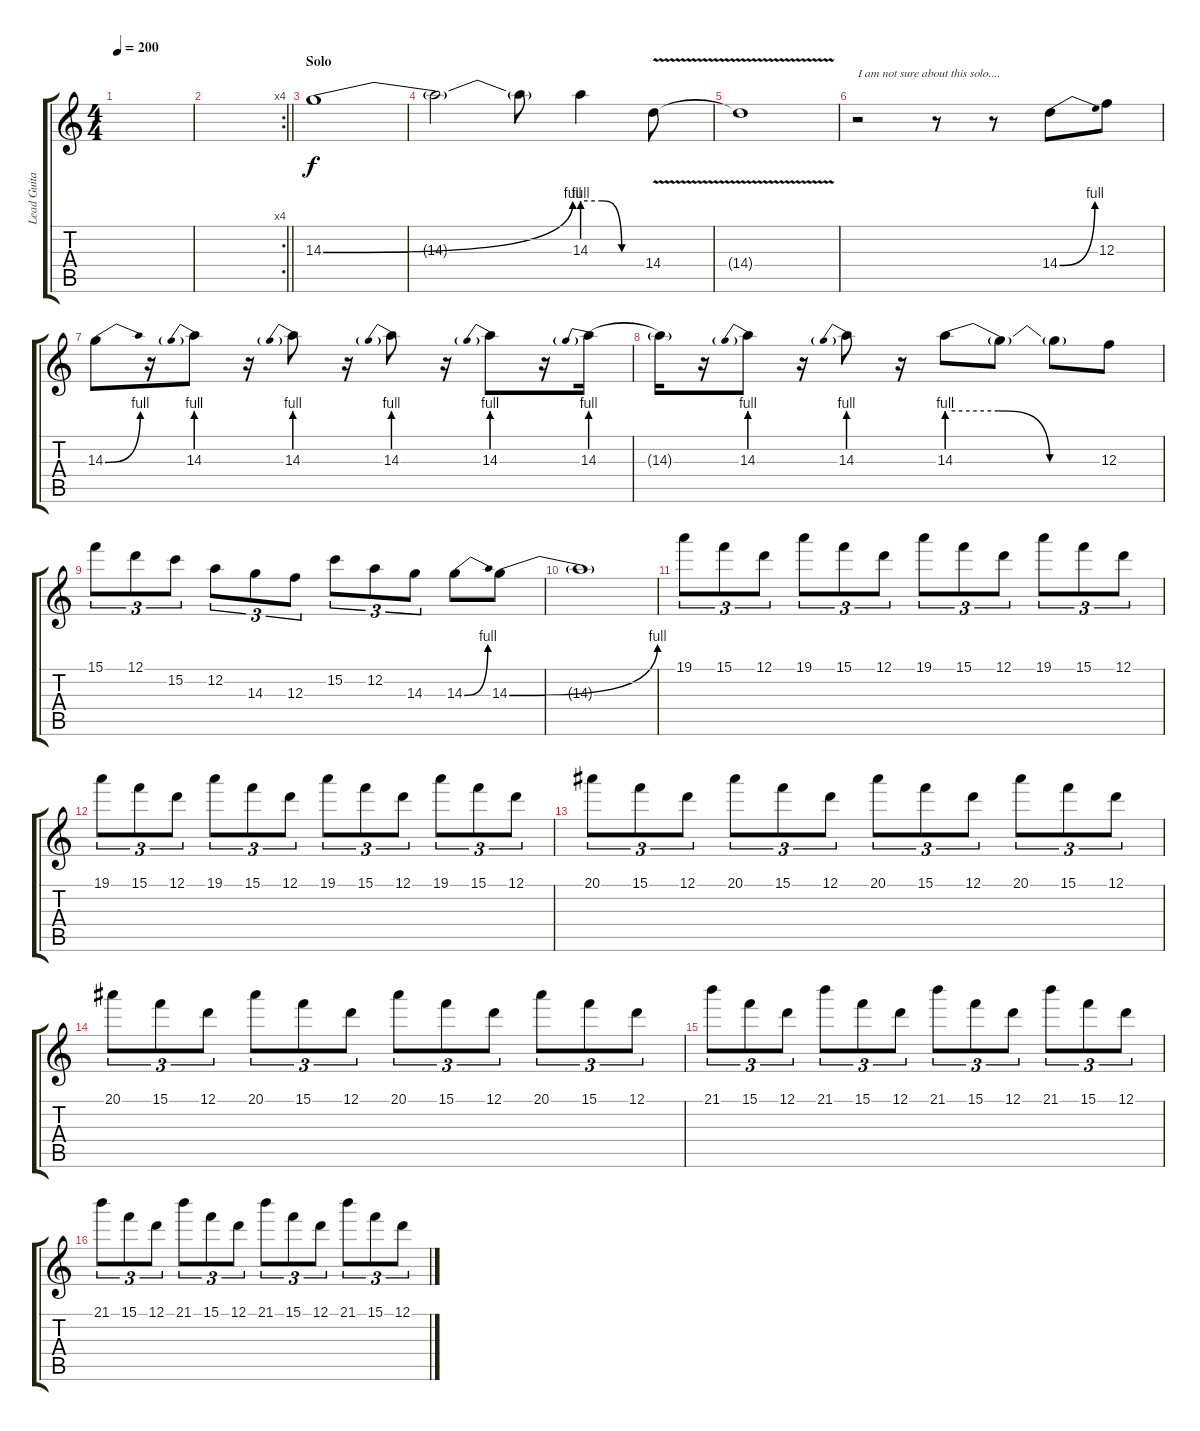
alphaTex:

\track ("Lead Guitar" "Lead Guita") {instrument distortionguitar}
\staff {score tabs}
\tuning (D4 A3 F3 C3 G2 D2) {hide}
\ts (4 4)
\tempo 200
\clef g2
\ks c
|
\rc 4
\barLineRight lightlight
|
\section ("" "Solo")
14.3{be (bend 0 0 60 4)}.1 |
14.3{t}.2 14.3{t}.8 14.3{be (custom 0 4 20 4 40 0 60 0)}.4 14.4{v}.8 |
14.4{t}.1 |
r.2{txt "I am not sure about this solo...."} r.8 r.8 14.4{be (bend 0 0 60 4)}.8 12.3.8 |
14.3{be (bend 0 0 60 4)}.8 r.16 14.3{be (prebend 0 4 60 4)}.8 r.16 14.3{be (prebend 0 4 60 4)}.8 r.16 14.3{be (prebend 0 4 60 4)}.8 r.16 14.3{be (prebend 0 4 60 4)}.8 r.16 14.3{be (prebend 0 4 60 4)}.16 |
14.3{t}.16 r.16 14.3{be (prebend 0 4 60 4)}.8 r.16 14.3{be (prebend 0 4 60 4)}.8 r.16 14.3{be (custom 0 4 20 4 40 0 60 0)}.8 14.3{t}.8 14.3{t}.8 12.3.8 |
15.1.8{tu (3 2)} 12.1.8{tu (3 2)} 15.2.8{tu (3 2)} 12.2.8{tu (3 2)} 14.3.8{tu (3 2)} 12.3.8{tu (3 2)} 15.2.8{tu (3 2)} 12.2.8{tu (3 2)} 14.3.8{tu (3 2)} 14.3{be (bend 0 0 60 4)}.8 14.3{be (bend 0 0 60 4)}.8 |
14.3{t}.1 |
19.1.8{tu (3 2)} 15.1.8{tu (3 2)} 12.1.8{tu (3 2)} 19.1.8{tu (3 2)} 15.1.8{tu (3 2)} 12.1.8{tu (3 2)} 19.1.8{tu (3 2)} 15.1.8{tu (3 2)} 12.1.8{tu (3 2)} 19.1.8{tu (3 2)} 15.1.8{tu (3 2)} 12.1.8{tu (3 2)} |
19.1.8{tu (3 2)} 15.1.8{tu (3 2)} 12.1.8{tu (3 2)} 19.1.8{tu (3 2)} 15.1.8{tu (3 2)} 12.1.8{tu (3 2)} 19.1.8{tu (3 2)} 15.1.8{tu (3 2)} 12.1.8{tu (3 2)} 19.1.8{tu (3 2)} 15.1.8{tu (3 2)} 12.1.8{tu (3 2)} |
20.1.8{tu (3 2)} 15.1.8{tu (3 2)} 12.1.8{tu (3 2)} 20.1.8{tu (3 2)} 15.1.8{tu (3 2)} 12.1.8{tu (3 2)} 20.1.8{tu (3 2)} 15.1.8{tu (3 2)} 12.1.8{tu (3 2)} 20.1.8{tu (3 2)} 15.1.8{tu (3 2)} 12.1.8{tu (3 2)} |
20.1.8{tu (3 2)} 15.1.8{tu (3 2)} 12.1.8{tu (3 2)} 20.1.8{tu (3 2)} 15.1.8{tu (3 2)} 12.1.8{tu (3 2)} 20.1.8{tu (3 2)} 15.1.8{tu (3 2)} 12.1.8{tu (3 2)} 20.1.8{tu (3 2)} 15.1.8{tu (3 2)} 12.1.8{tu (3 2)} |
21.1.8{tu (3 2)} 15.1.8{tu (3 2)} 12.1.8{tu (3 2)} 21.1.8{tu (3 2)} 15.1.8{tu (3 2)} 12.1.8{tu (3 2)} 21.1.8{tu (3 2)} 15.1.8{tu (3 2)} 12.1.8{tu (3 2)} 21.1.8{tu (3 2)} 15.1.8{tu (3 2)} 12.1.8{tu (3 2)} |
21.1.8{tu (3 2)} 15.1.8{tu (3 2)} 12.1.8{tu (3 2)} 21.1.8{tu (3 2)} 15.1.8{tu (3 2)} 12.1.8{tu (3 2)} 21.1.8{tu (3 2)} 15.1.8{tu (3 2)} 12.1.8{tu (3 2)} 21.1.8{tu (3 2)} 15.1.8{tu (3 2)} 12.1.8{tu (3 2)}
